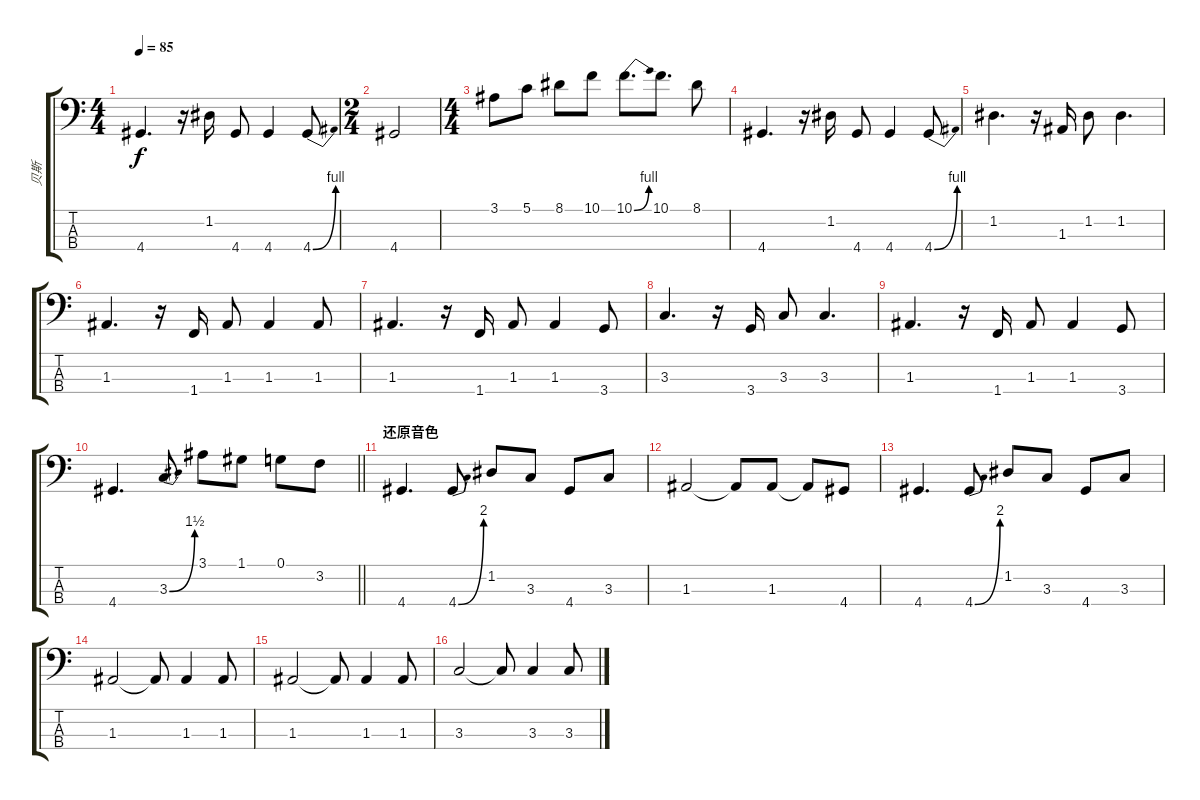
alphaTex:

\track ("贝斯" "贝斯") {instrument acousticbass}
\staff {score tabs}
\tuning (G2 D2 A1 E1) {hide}
\ts (4 4)
\tempo 85
\clef f4
\ks c
4.4.4{d dy f} r.16 1.2.16 4.4.8 4.4.4 4.4{be (bend 0 0 60 4)}.8 |
\ts (2 4)
4.4.2 |
\ts (4 4)
3.1.8 5.1.8 8.1.8 10.1.8 10.1{be (bend 0 0 60 4)}.8{d} 10.1.8{d} 8.1.8 |
4.4.4{d} r.16 1.2.16 4.4.8 4.4.4 4.4{be (bend 0 0 60 4)}.8 |
1.2.4{d} r.16 1.3.16 1.2.8 1.2.4{d} |
1.3.4{d} r.16 1.4.16 1.3.8 1.3.4 1.3.8 |
1.3.4{d} r.16 1.4.16 1.3.8 1.3.4 3.4.8 |
3.3.4{d} r.16 3.4.16 3.3.8 3.3.4{d} |
1.3.4{d} r.16 1.4.16 1.3.8 1.3.4 3.4.8 |
\barLineRight lightlight
4.4.4{d} 3.3{be (bend 0 0 60 6)}.8 3.1.8 1.1.8 0.1.8 3.2.8 |
\section ("" "还原音色")
4.4.4{d} 4.4{be (bend 0 0 60 8)}.8 1.2.8 3.3.8 4.4.8 3.3.8 |
1.3.2 1.3{t}.8 1.3.8 1.3{t}.8 4.4.8 |
4.4.4{d} 4.4{be (bend 0 0 60 8)}.8 1.2.8 3.3.8 4.4.8 3.3.8 |
1.3.2 1.3{t}.8 1.3.4 1.3.8 |
1.3.2 1.3{t}.8 1.3.4 1.3.8 |
3.3.2 3.3{t}.8 3.3.4 3.3.8
